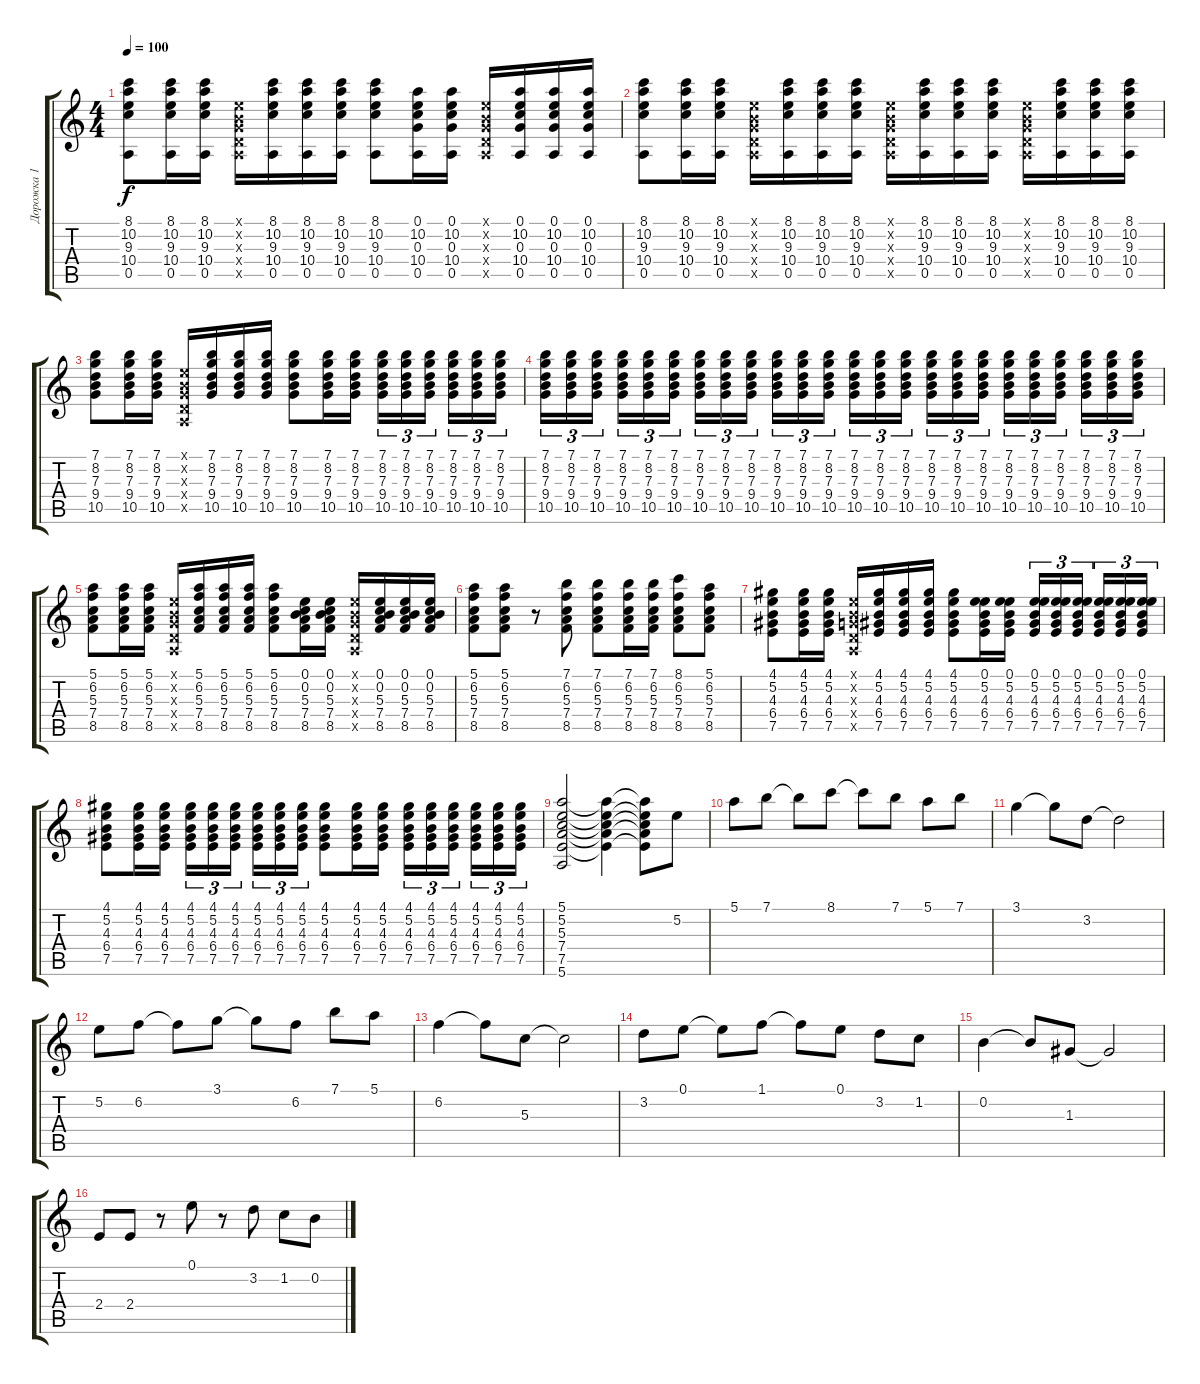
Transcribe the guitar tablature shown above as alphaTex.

\track ("Дорожка 1" "Дорожка 1") {instrument acousticguitarnylon}
\staff {score tabs}
\tuning (E4 B3 G3 D3 A2 E2) {hide}
\ts (4 4)
\tempo 100
\clef g2
\ks c
(8.1 10.2 9.3 10.4 0.5).8{dy f} (8.1 10.2 9.3 10.4 0.5).16 (8.1 10.2 9.3 10.4 0.5).16 (0.1{x} 0.2{x} 0.3{x} 0.4{x} 0.5{x}).16 (8.1 10.2 9.3 10.4 0.5).16 (8.1 10.2 9.3 10.4 0.5).16 (8.1 10.2 9.3 10.4 0.5).16 (8.1 10.2 9.3 10.4 0.5).8 (0.1 10.2 0.3 10.4 0.5).16 (0.1 10.2 0.3 10.4 0.5).16 (0.1{x} 0.2{x} 0.3{x} 0.4{x} 0.5{x}).16 (0.1 10.2 0.3 10.4 0.5).16 (0.1 10.2 0.3 10.4 0.5).16 (0.1 10.2 0.3 10.4 0.5).16 |
(8.1 10.2 9.3 10.4 0.5).8 (8.1 10.2 9.3 10.4 0.5).16 (8.1 10.2 9.3 10.4 0.5).16 (0.1{x} 0.2{x} 0.3{x} 0.4{x} 0.5{x}).16 (8.1 10.2 9.3 10.4 0.5).16 (8.1 10.2 9.3 10.4 0.5).16 (8.1 10.2 9.3 10.4 0.5).16 (0.1{x} 0.2{x} 0.3{x} 0.4{x} 0.5{x}).16 (8.1 10.2 9.3 10.4 0.5).16 (8.1 10.2 9.3 10.4 0.5).16 (8.1 10.2 9.3 10.4 0.5).16 (0.1{x} 0.2{x} 0.3{x} 0.4{x} 0.5{x}).16 (8.1 10.2 9.3 10.4 0.5).16 (8.1 10.2 9.3 10.4 0.5).16 (8.1 10.2 9.3 10.4 0.5).16 |
(7.1 8.2 7.3 9.4 10.5).8 (7.1 8.2 7.3 9.4 10.5).16 (7.1 8.2 7.3 9.4 10.5).16 (0.1{x} 0.2{x} 0.3{x} 0.4{x} 0.5{x}).16 (7.1 8.2 7.3 9.4 10.5).16 (7.1 8.2 7.3 9.4 10.5).16 (7.1 8.2 7.3 9.4 10.5).16 (7.1 8.2 7.3 9.4 10.5).8 (7.1 8.2 7.3 9.4 10.5).16 (7.1 8.2 7.3 9.4 10.5).16 (7.1 8.2 7.3 9.4 10.5).16{tu (3 2)} (7.1 8.2 7.3 9.4 10.5).16{tu (3 2)} (7.1 8.2 7.3 9.4 10.5).16{tu (3 2) beam splitsecondary} (7.1 8.2 7.3 9.4 10.5).16{tu (3 2)} (7.1 8.2 7.3 9.4 10.5).16{tu (3 2)} (7.1 8.2 7.3 9.4 10.5).16{tu (3 2)} |
(7.1 8.2 7.3 9.4 10.5).16{tu (3 2)} (7.1 8.2 7.3 9.4 10.5).16{tu (3 2)} (7.1 8.2 7.3 9.4 10.5).16{tu (3 2) beam splitsecondary} (7.1 8.2 7.3 9.4 10.5).16{tu (3 2)} (7.1 8.2 7.3 9.4 10.5).16{tu (3 2)} (7.1 8.2 7.3 9.4 10.5).16{tu (3 2)} (7.1 8.2 7.3 9.4 10.5).16{tu (3 2)} (7.1 8.2 7.3 9.4 10.5).16{tu (3 2)} (7.1 8.2 7.3 9.4 10.5).16{tu (3 2) beam splitsecondary} (7.1 8.2 7.3 9.4 10.5).16{tu (3 2)} (7.1 8.2 7.3 9.4 10.5).16{tu (3 2)} (7.1 8.2 7.3 9.4 10.5).16{tu (3 2)} (7.1 8.2 7.3 9.4 10.5).16{tu (3 2)} (7.1 8.2 7.3 9.4 10.5).16{tu (3 2)} (7.1 8.2 7.3 9.4 10.5).16{tu (3 2) beam splitsecondary} (7.1 8.2 7.3 9.4 10.5).16{tu (3 2)} (7.1 8.2 7.3 9.4 10.5).16{tu (3 2)} (7.1 8.2 7.3 9.4 10.5).16{tu (3 2)} (7.1 8.2 7.3 9.4 10.5).16{tu (3 2)} (7.1 8.2 7.3 9.4 10.5).16{tu (3 2)} (7.1 8.2 7.3 9.4 10.5).16{tu (3 2) beam splitsecondary} (7.1 8.2 7.3 9.4 10.5).16{tu (3 2)} (7.1 8.2 7.3 9.4 10.5).16{tu (3 2)} (7.1 8.2 7.3 9.4 10.5).16{tu (3 2)} |
(5.1 6.2 5.3 7.4 8.5).8 (5.1 6.2 5.3 7.4 8.5).16 (5.1 6.2 5.3 7.4 8.5).16 (0.1{x} 0.2{x} 0.3{x} 0.4{x} 0.5{x}).16 (5.1 6.2 5.3 7.4 8.5).16 (5.1 6.2 5.3 7.4 8.5).16 (5.1 6.2 5.3 7.4 8.5).16 (5.1 6.2 5.3 7.4 8.5).8 (0.1 0.2 5.3 7.4 8.5).16 (0.1 0.2 5.3 7.4 8.5).16 (0.1{x} 0.2{x} 0.3{x} 0.4{x} 0.5{x}).16 (0.1 0.2 5.3 7.4 8.5).16 (0.1 0.2 5.3 7.4 8.5).16 (0.1 0.2 5.3 7.4 8.5).16 |
(5.1 6.2 5.3 7.4 8.5).8 (5.1 6.2 5.3 7.4 8.5).8 r.8 (7.1 6.2 5.3 7.4 8.5).8 (7.1 6.2 5.3 7.4 8.5).8 (7.1 6.2 5.3 7.4 8.5).16 (7.1 6.2 5.3 7.4 8.5).16 (8.1 6.2 5.3 7.4 8.5).8 (5.1 6.2 5.3 7.4 8.5).8 |
(4.1 5.2 4.3 6.4 7.5).8 (4.1 5.2 4.3 6.4 7.5).16 (4.1 5.2 4.3 6.4 7.5).16 (0.1{x} 0.2{x} 0.3{x} 0.4{x} 0.5{x}).16 (4.1 5.2 4.3 6.4 7.5).16 (4.1 5.2 4.3 6.4 7.5).16 (4.1 5.2 4.3 6.4 7.5).16 (4.1 5.2 4.3 6.4 7.5).8 (0.1 5.2 4.3 6.4 7.5).16 (0.1 5.2 4.3 6.4 7.5).16 (0.1 5.2 4.3 6.4 7.5).16{tu (3 2)} (0.1 5.2 4.3 6.4 7.5).16{tu (3 2)} (0.1 5.2 4.3 6.4 7.5).16{tu (3 2) beam splitsecondary} (0.1 5.2 4.3 6.4 7.5).16{tu (3 2)} (0.1 5.2 4.3 6.4 7.5).16{tu (3 2)} (0.1 5.2 4.3 6.4 7.5).16{tu (3 2)} |
(4.1 5.2 4.3 6.4 7.5).8 (4.1 5.2 4.3 6.4 7.5).16 (4.1 5.2 4.3 6.4 7.5).16 (4.1 5.2 4.3 6.4 7.5).16{tu (3 2)} (4.1 5.2 4.3 6.4 7.5).16{tu (3 2)} (4.1 5.2 4.3 6.4 7.5).16{tu (3 2) beam splitsecondary} (4.1 5.2 4.3 6.4 7.5).16{tu (3 2)} (4.1 5.2 4.3 6.4 7.5).16{tu (3 2)} (4.1 5.2 4.3 6.4 7.5).16{tu (3 2)} (4.1 5.2 4.3 6.4 7.5).8 (4.1 5.2 4.3 6.4 7.5).16 (4.1 5.2 4.3 6.4 7.5).16 (4.1 5.2 4.3 6.4 7.5).16{tu (3 2)} (4.1 5.2 4.3 6.4 7.5).16{tu (3 2)} (4.1 5.2 4.3 6.4 7.5).16{tu (3 2) beam splitsecondary} (4.1 5.2 4.3 6.4 7.5).16{tu (3 2)} (4.1 5.2 4.3 6.4 7.5).16{tu (3 2)} (4.1 5.2 4.3 6.4 7.5).16{tu (3 2)} |
(5.1 5.2 5.3 7.4 7.5 5.6).2 (5.1{t} 5.2{t} 5.3{t} 7.4{t} 7.5{t}).4 (5.1{t} 5.2{t} 5.3{t} 7.4{t} 7.5{t}).8 5.2.8 |
5.1.8 7.1.8 7.1{t}.8 8.1.8 8.1{t}.8 7.1.8 5.1.8 7.1.8 |
3.1.4 3.1{t}.8 3.2.8 3.2{t}.2 |
5.2.8 6.2.8 6.2{t}.8 3.1.8 3.1{t}.8 6.2.8 7.1.8 5.1.8 |
6.2.4 6.2{t}.8 5.3.8 5.3{t}.2 |
3.2.8 0.1.8 0.1{t}.8 1.1.8 1.1{t}.8 0.1.8 3.2.8 1.2.8 |
0.2.4 0.2{t}.8 1.3.8 1.3{t}.2 |
2.4.8 2.4.8 r.8 0.1.8 r.8 3.2.8 1.2.8 0.2.8
